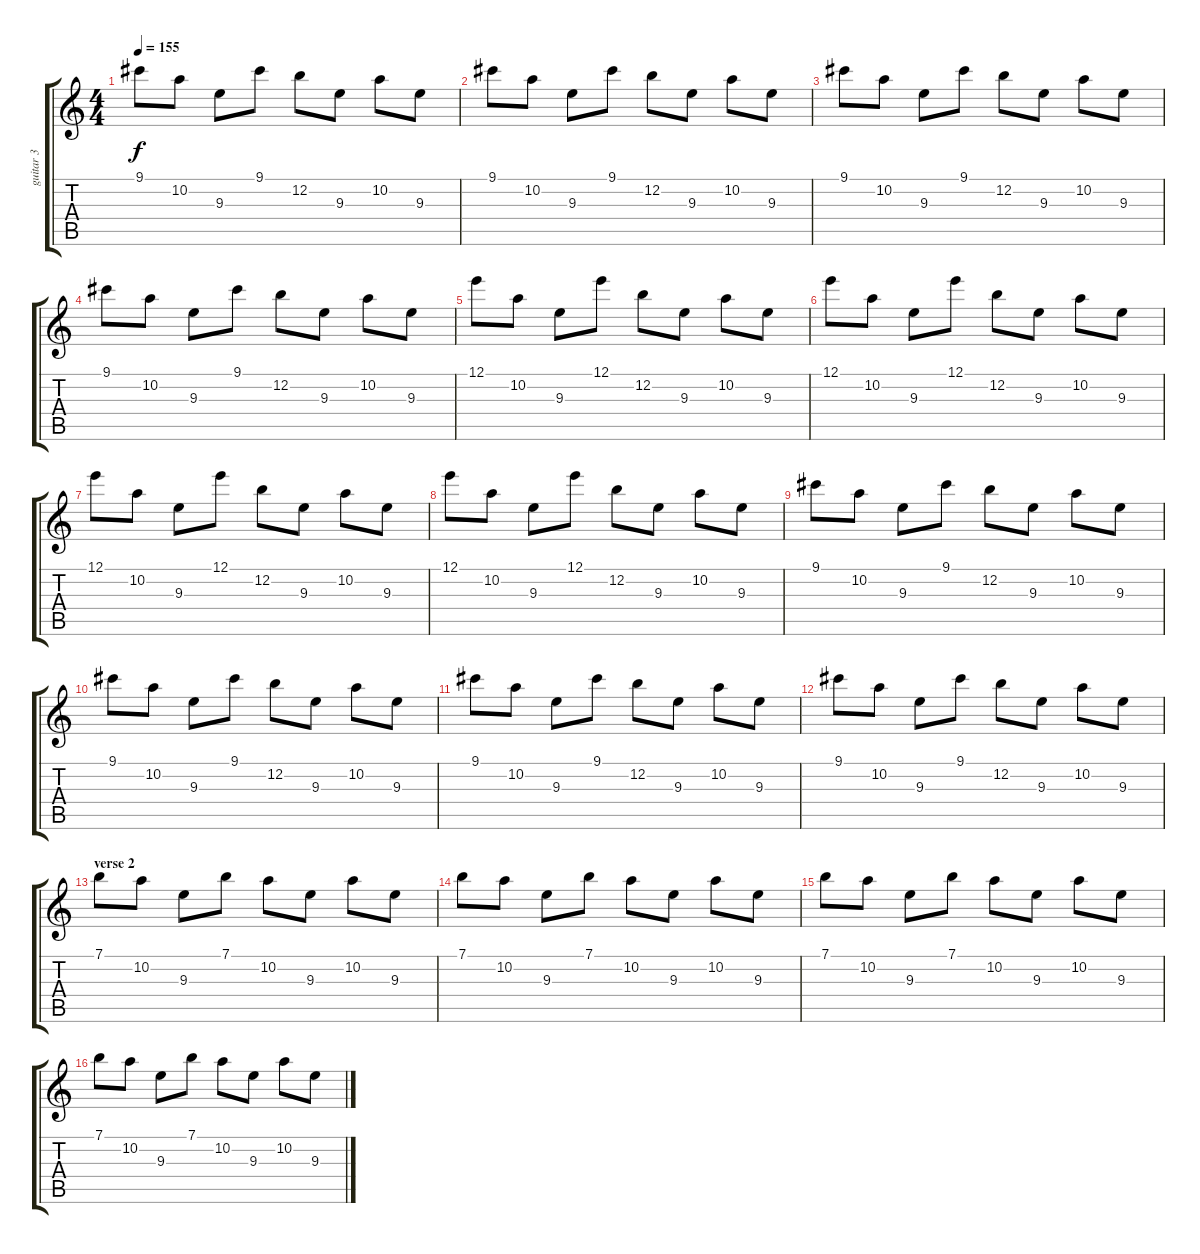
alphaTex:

\track ("guitar 3" "guitar 3") {instrument acousticguitarnylon}
\staff {score tabs}
\tuning (E4 B3 G3 D3 A2 E2) {hide}
\ts (4 4)
\tempo 155
\clef g2
\ks c
9.1.8{dy f} 10.2.8 9.3.8 9.1.8 12.2.8 9.3.8 10.2.8 9.3.8 |
9.1.8 10.2.8 9.3.8 9.1.8 12.2.8 9.3.8 10.2.8 9.3.8 |
9.1.8 10.2.8 9.3.8 9.1.8 12.2.8 9.3.8 10.2.8 9.3.8 |
9.1.8 10.2.8 9.3.8 9.1.8 12.2.8 9.3.8 10.2.8 9.3.8 |
12.1.8 10.2.8 9.3.8 12.1.8 12.2.8 9.3.8 10.2.8 9.3.8 |
12.1.8 10.2.8 9.3.8 12.1.8 12.2.8 9.3.8 10.2.8 9.3.8 |
12.1.8 10.2.8 9.3.8 12.1.8 12.2.8 9.3.8 10.2.8 9.3.8 |
12.1.8 10.2.8 9.3.8 12.1.8 12.2.8 9.3.8 10.2.8 9.3.8 |
9.1.8 10.2.8 9.3.8 9.1.8 12.2.8 9.3.8 10.2.8 9.3.8 |
9.1.8 10.2.8 9.3.8 9.1.8 12.2.8 9.3.8 10.2.8 9.3.8 |
9.1.8 10.2.8 9.3.8 9.1.8 12.2.8 9.3.8 10.2.8 9.3.8 |
9.1.8 10.2.8 9.3.8 9.1.8 12.2.8 9.3.8 10.2.8 9.3.8 |
\section ("" "verse 2")
7.1.8 10.2.8 9.3.8 7.1.8 10.2.8 9.3.8 10.2.8 9.3.8 |
7.1.8 10.2.8 9.3.8 7.1.8 10.2.8 9.3.8 10.2.8 9.3.8 |
7.1.8 10.2.8 9.3.8 7.1.8 10.2.8 9.3.8 10.2.8 9.3.8 |
7.1.8 10.2.8 9.3.8 7.1.8 10.2.8 9.3.8 10.2.8 9.3.8
